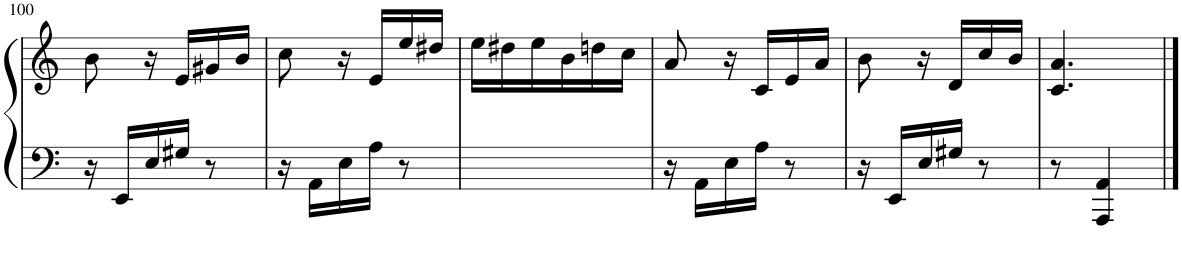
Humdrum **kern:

**kern	**kern
*part1	*part1
*staff2	*staff1
*I"Piano	*
*I'Pno.	*
!!LO:PB:g=z
*clefF4	*clefG2
*k[]	*k[]
*M3/8	*M3/8
=100	=100
16r	8b\
16EE/LL	.
16E/	16r
16G#X/JJ	16e/LL
8r	16g#X/
.	16b/JJ
=101	=101
16r	8cc\
16AA\LL	.
16E\	16r
16A\JJ	16e/LL
8r	16ee/
.	16dd#X/JJ
=102	=102
4.ryy	16ee\LL
.	16dd#X\
.	16ee\
.	16b\
.	16ddn\
.	16cc\JJ
=103	=103
16r	8a/
16AA\LL	.
16E\	16r
16A\JJ	16c/LL
8r	16e/
.	16a/JJ
=104	=104
16r	8b\
16EE/LL	.
16E/	16r
16G#X/JJ	16d/LL
8r	16cc/
.	16b/JJ
=105	=105
8r	4.c/ 4.a/
4AAA/ 4AA/	.
==	==
*-	*-
